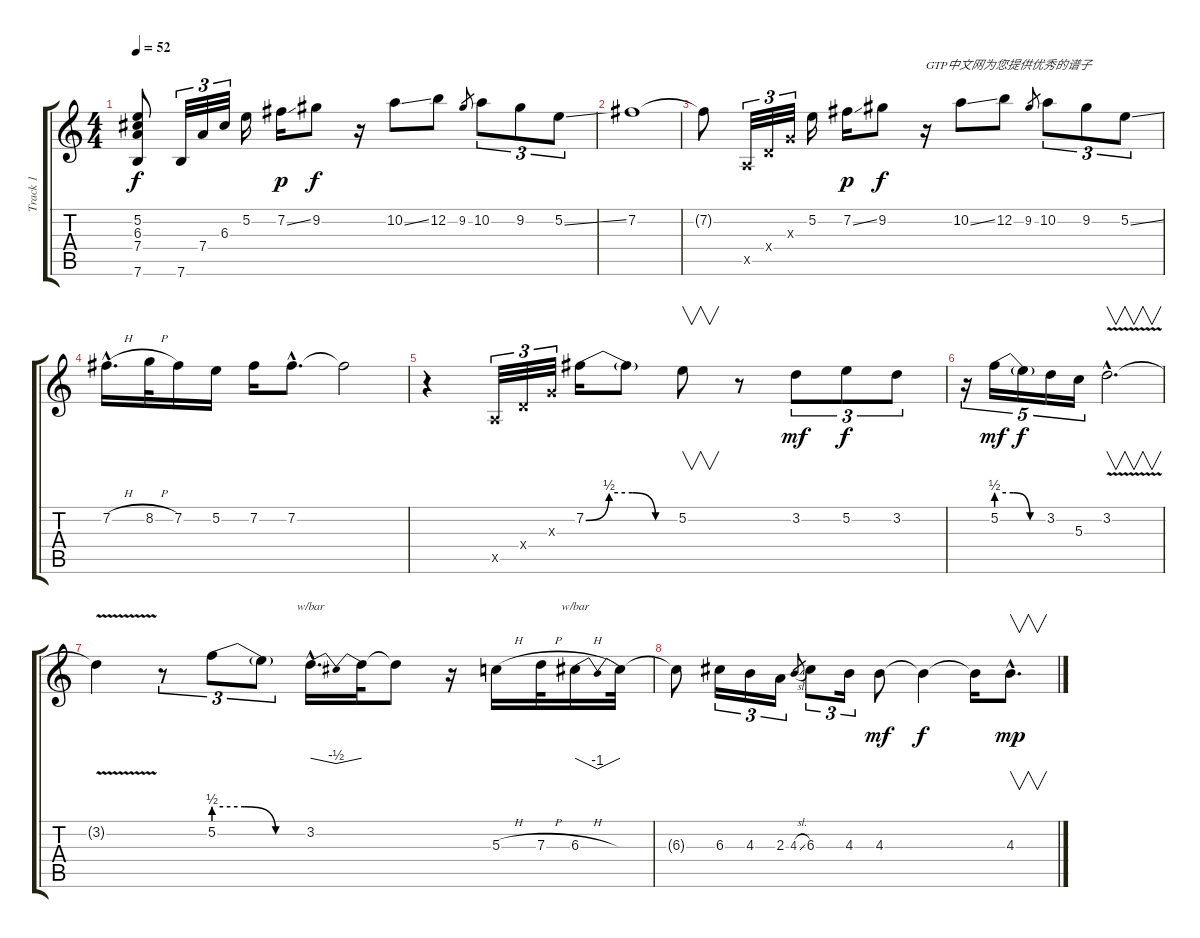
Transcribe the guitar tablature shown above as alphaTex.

\track ("Track 1" "Track 1") {instrument overdrivenguitar}
\staff {score tabs}
\tuning (E4 B3 G3 D3 A2 E2) {hide}
\ts (4 4)
\tempo 52
\clef g2
\ks c
(5.2 6.3 7.4 7.6).8{dy f instrument electricguitarclean} 7.6.32{tu (3 2)} 7.4.32{tu (3 2)} 6.3.32{tu (3 2)} 5.2.16 7.2{ss}.16{dy p} 9.2.8{dy f} r.16 10.2{ss}.8 12.2.8 9.2.8{gr} 10.2.8{tu (3 2)} 9.2.8{tu (3 2)} 5.2{ss}.8{tu (3 2)} |
7.2.1 |
7.2{t}.8 0.5{x}.32{tu (3 2)} 0.4{x}.32{tu (3 2)} 0.3{x}.32{tu (3 2)} 5.2.16 7.2{ss}.16{dy p} 9.2.8{dy f} r.16{txt "GTP中文网为您提供优秀的谱子"} 10.2{ss}.8 12.2.8 9.2.8{gr} 10.2.8{tu (3 2)} 9.2.8{tu (3 2)} 5.2{ss}.8{tu (3 2)} |
7.2{h hac}.16{d} 8.2{h}.32 7.2.16 5.2.16 7.2.16 7.2{hac}.8{d} 7.2{t}.2 |
r.4 0.5{x}.32{tu (3 2)} 0.4{x}.32{tu (3 2)} 0.3{x}.32{tu (3 2)} 7.2{be (custom 0 0 15 2 30 2 45 0 60 0)}.16 7.2{t}.8 5.2.8{v} r.8 3.2.8{tu (3 2) dy mf} 5.2.8{tu (3 2) dy f} 3.2.8{tu (3 2)} |
r.16{tu (5 4)} 5.2{be (custom 0 2 20 2 40 0 60 0)}.16{tu (5 4) dy mf} 5.2{t}.16{tu (5 4) dy f} 3.2.16{tu (5 4)} 5.3.16{tu (5 4)} 3.2{v hac}.2{v d} |
3.2{t}.4 r.8{tu (3 2)} 5.2{be (custom 0 2 20 2 40 0 60 0)}.8{tu (3 2)} 5.2{t}.8{tu (3 2)} 3.2{hac}.16{d tbe (dip default 0 0 30 -2 60 0)} 3.2{t}.32 3.2{t}.8 r.16 5.3{h}.16 7.3{h}.32 6.3{h}.16{tbe (dip default 0 0 30 -4 60 0)} 6.3{t}.32 |
6.3{t}.8 6.3.16{tu (3 2)} 4.3.16{tu (3 2)} 2.3.16{tu (3 2)} 4.3{sl}.8{gr} 6.3.8{tu (3 2)} 4.3.16{tu (3 2)} 4.3.8{dy mf} 4.3{t}.4{dy f} 4.3{t}.16 4.3{hac}.8{v d dy mp}
